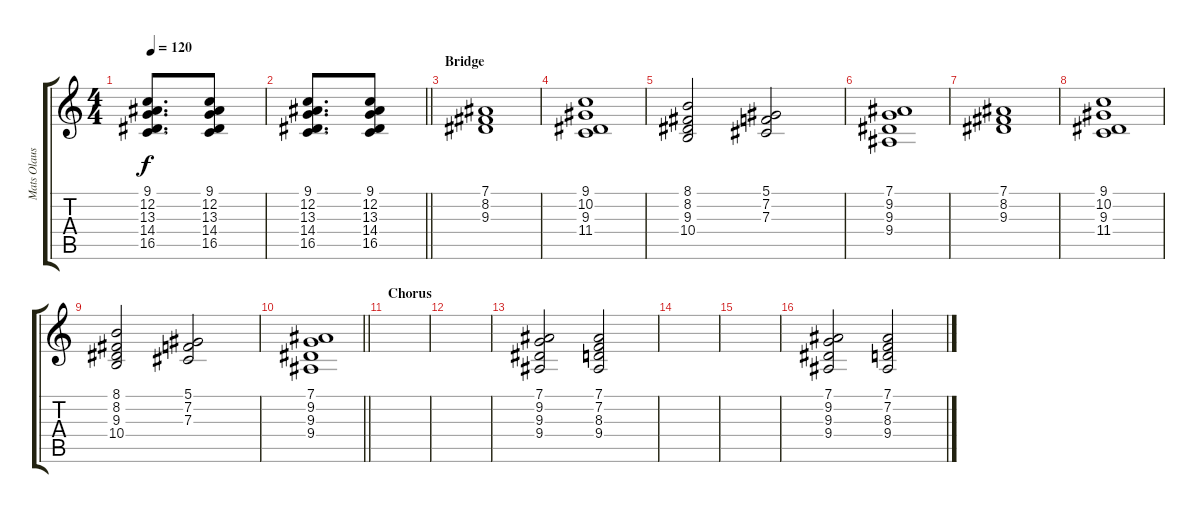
\track ("Mats Olausson" "Mats Olaus") {instrument stringensemble1}
\staff {score tabs}
\tuning (Eb4 Bb3 Gb3 Db3 Ab2 Eb2) {hide}
\ts (4 4)
\tempo 120
\clef g2
\ks c
(9.1 12.2 13.3 14.4 16.5).8{d dy f} (9.1 12.2 13.3 14.4 16.5).8 |
\barLineRight lightlight
(9.1 12.2 13.3 14.4 16.5).8{d} (9.1 12.2 13.3 14.4 16.5).8 |
\section ("" "Bridge")
(7.1 8.2 9.3).1 |
(9.1 10.2 9.3 11.4).1 |
(8.1 8.2 9.3 10.4).2 (5.1 7.2 7.3).2 |
(7.1 9.2 9.3 9.4).1 |
(7.1 8.2 9.3).1 |
(9.1 10.2 9.3 11.4).1 |
(8.1 8.2 9.3 10.4).2 (5.1 7.2 7.3).2 |
\barLineRight lightlight
(7.1 9.2 9.3 9.4).1 |
\section ("" "Chorus")
|
|
(7.1 9.2 9.3 9.4).2 (7.1 7.2 8.3 9.4).2 |
|
|
(7.1 9.2 9.3 9.4).2 (7.1 7.2 8.3 9.4).2
